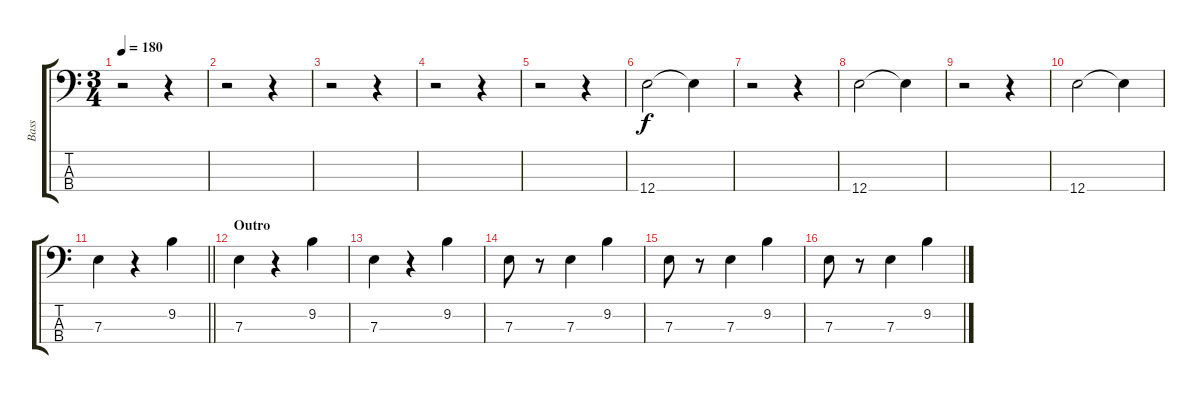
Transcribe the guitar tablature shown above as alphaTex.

\track ("Bass" "Bass") {instrument electricbassfinger}
\staff {score tabs}
\tuning (G2 D2 A1 E1) {hide}
\ts (3 4)
\tempo 180
\clef f4
\ks c
r.2{dy f} r.4 |
r.2 r.4 |
r.2 r.4 |
r.2 r.4 |
r.2 r.4 |
12.4.2 12.4{t}.4 |
r.2 r.4 |
12.4.2 12.4{t}.4 |
r.2 r.4 |
12.4.2 12.4{t}.4 |
\barLineRight lightlight
7.3.4 r.4 9.2.4 |
\section ("" "Outro")
7.3.4 r.4 9.2.4 |
7.3.4 r.4 9.2.4 |
7.3.8 r.8 7.3.4 9.2.4 |
7.3.8 r.8 7.3.4 9.2.4 |
7.3.8 r.8 7.3.4 9.2.4
